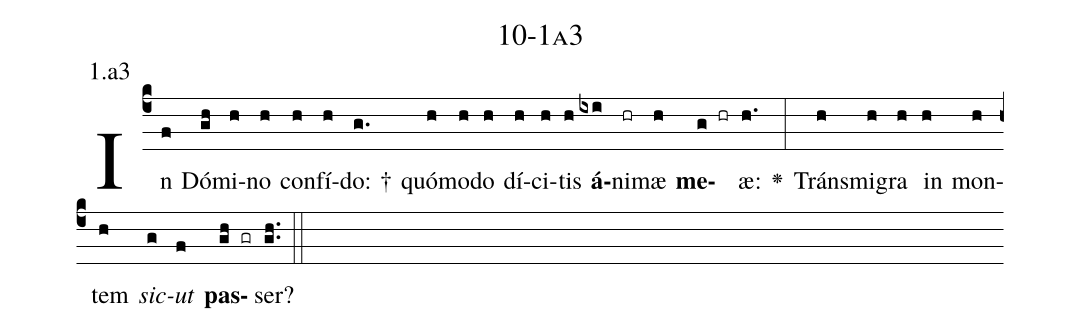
name: 10-1a3;
annotation: 1.a3;
%%
(c4)In(f) Dó(gh)mi(h)no(h) con(h)fí(h)do: †(g.) quó(h)mo(h)do(h) dí(h)ci(h)tis(h) <b>á</b>(ixi)ni(hr)mæ(h) <b>me</b>(g hr)æ:(h.) <v>\greheightstar</v>(:) Tráns(h)mi(h)gra(h) in(h) mon(h)tem(h) <i>sic</i>(g)<i>ut</i>(f) <b>pas</b>(gh gr)ser?(gh..) (::)


%E(h) u(h) o(g) u(f) a(gh) e.(gh..) (::)
